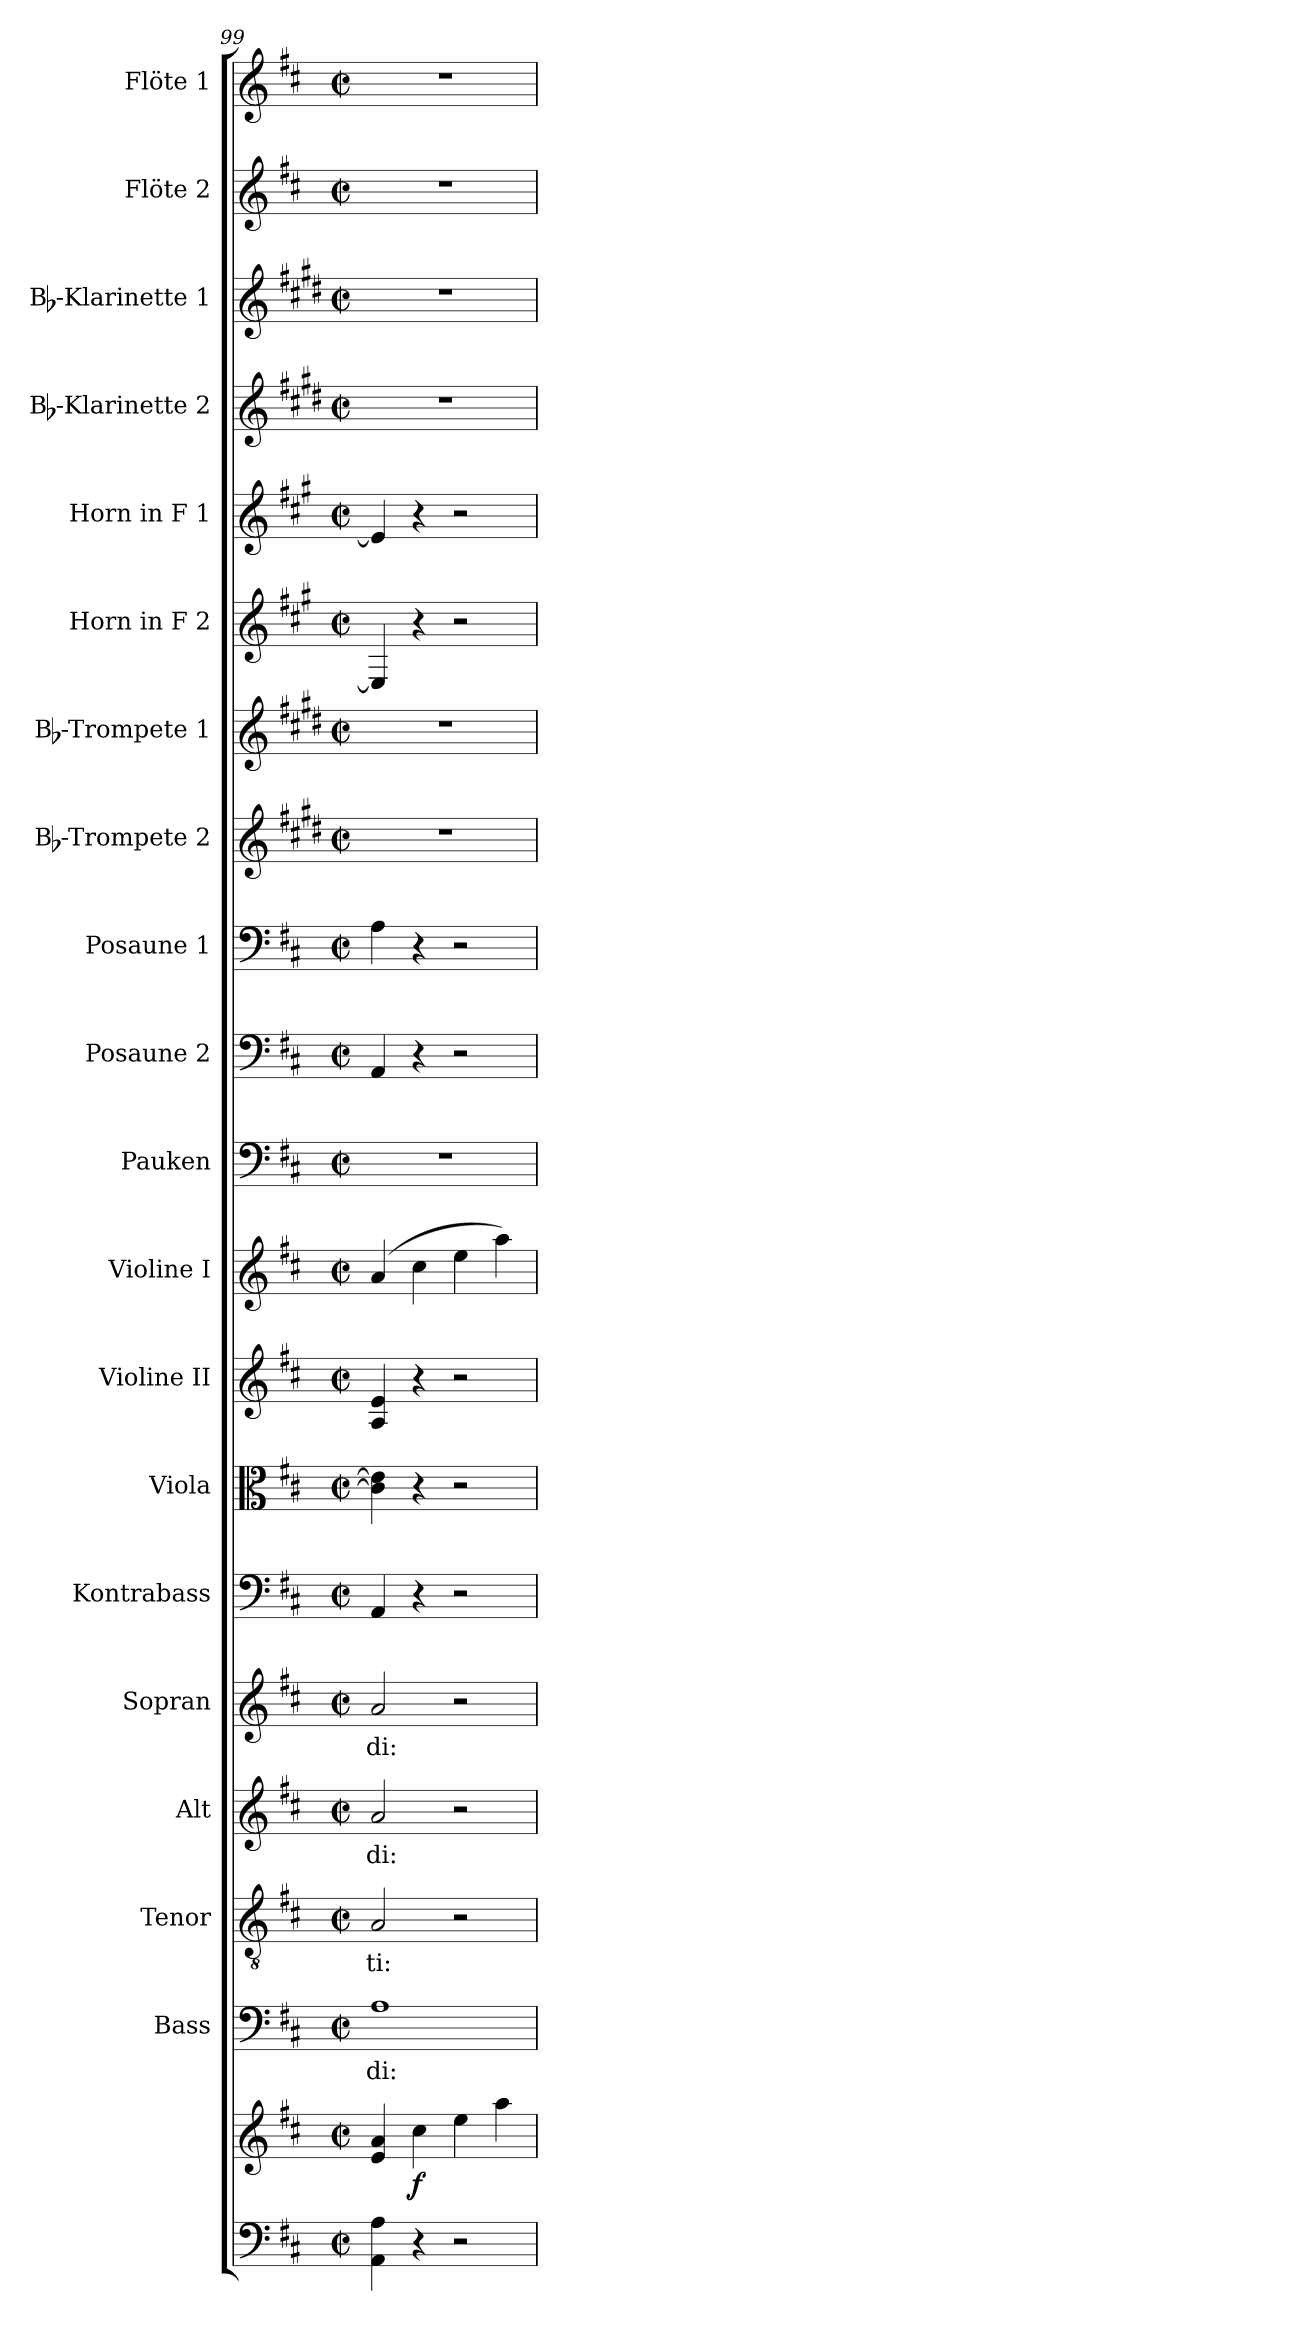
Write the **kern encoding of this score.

**kern	**kern	**dynam	**kern	**text	**kern	**text	**kern	**text	**kern	**text	**kern	**kern	**kern	**kern	**kern	**kern	**kern	**kern	**kern	**kern	**kern	**kern	**kern	**kern	**kern
*part20	*part20	*part20	*part19	*part19	*part18	*part18	*part17	*part17	*part16	*part16	*part15	*part14	*part13	*part12	*part11	*part10	*part9	*part8	*part7	*part6	*part5	*part4	*part3	*part2	*part1
*staff21	*staff20	*staff20/21	*staff19	*staff19	*staff18	*staff18	*staff17	*staff17	*staff16	*staff16	*staff15	*staff14	*staff13	*staff12	*staff11	*staff10	*staff9	*staff8	*staff7	*staff6	*staff5	*staff4	*staff3	*staff2	*staff1
*	*	*	*I"Bass	*	*I"Tenor	*	*I"Alt	*	*I"Sopran	*	*I"Kontrabass	*I"Viola	*I"Violine II	*I"Violine I	*I"Pauken	*I"Posaune 2	*I"Posaune 1	*I"Bb-Trompete 2	*I"Bb-Trompete 1	*I"Horn in F 2	*I"Horn in F 1	*I"Bb-Klarinette 2	*I"Bb-Klarinette 1	*I"Flöte 2	*I"Flöte 1
*	*	*	*I'B.	*	*I'T.	*	*I'A.	*	*I'S.	*	*I'Kb.	*I'Vla.	*I'Vl. II	*I'Vl. I	*I'Pk.	*I'Pos. 2	*I'Pos. 1	*I'Bb Trp. 2	*I'Bb Trp. 1	*	*	*I'Bb Kl. 2	*I'Bb Kl. 1	*I'Fl. 2	*I'Fl. 1
*clefF4	*clefG2	*	*clefF4	*	*clefGv2	*	*clefG2	*	*clefG2	*	*clefF4	*clefC3	*clefG2	*clefG2	*clefF4	*clefF4	*clefF4	*clefG2	*clefG2	*clefG2	*clefG2	*clefG2	*clefG2	*clefG2	*clefG2
*	*	*	*	*	*	*	*	*	*	*	*ITrd7c12	*	*	*	*	*	*	*ITrd1c2	*ITrd1c2	*ITrd4c7	*ITrd4c7	*ITrd1c2	*ITrd1c2	*	*
*k[f#c#]	*k[f#c#]	*	*k[f#c#]	*	*k[f#c#]	*	*k[f#c#]	*	*k[f#c#]	*	*k[f#c#]	*k[f#c#]	*k[f#c#]	*k[f#c#]	*k[f#c#]	*k[f#c#]	*k[f#c#]	*k[f#c#]	*k[f#c#]	*k[f#c#]	*k[f#c#]	*k[f#c#]	*k[f#c#]	*k[f#c#]	*k[f#c#]
*D:	*D:	*	*D:	*	*D:	*	*D:	*	*D:	*	*D:	*D:	*D:	*D:	*D:	*D:	*D:	*D:	*D:	*D:	*D:	*D:	*D:	*D:	*D:
*M2/2	*M2/2	*	*M2/2	*	*M2/2	*	*M2/2	*	*M2/2	*	*M2/2	*M2/2	*M2/2	*M2/2	*M2/2	*M2/2	*M2/2	*M2/2	*M2/2	*M2/2	*M2/2	*M2/2	*M2/2	*M2/2	*M2/2
*met(c|)	*met(c|)	*	*met(c|)	*	*met(c|)	*	*met(c|)	*	*met(c|)	*	*met(c|)	*met(c|)	*met(c|)	*met(c|)	*met(c|)	*met(c|)	*met(c|)	*met(c|)	*met(c|)	*met(c|)	*met(c|)	*met(c|)	*met(c|)	*met(c|)	*met(c|)
=99	=99	=99	=99	=99	=99	=99	=99	=99	=99	=99	=99	=99	=99	=99	=99	=99	=99	=99	=99	=99	=99	=99	=99	=99	=99
!	!	!	!	!LO:LY:b	!	!LO:LY:b	!	!LO:LY:b	!	!LO:LY:b	!	!	!	!	!	!	!	!	!	!	!	!	!	!	!
4AA\ 4A\	4e/ 4a/	.	1A	-di:	2A/	-ti:	2a/	-di:	2a/	-di:	4AAA/	4c#\] 4e\]	4A/ 4e/	(4a/	1r	4AA/	4A\	1r	1r	4AA/]	4A/]	1r	1r	1r	1r
!	!	!LO:DY:b	!	!	!	!	!	!	!	!	!	!	!	!	!	!	!	!	!	!	!	!	!	!	!
4r	4cc#\	f	.	.	.	.	.	.	.	.	4r	4r	4r	4cc#\	.	4r	4r	.	.	4r	4r	.	.	.	.
2r	4ee\	.	.	.	2r	.	2r	.	2r	.	2r	2r	2r	4ee\	.	2r	2r	.	.	2r	2r	.	.	.	.
.	4aa\	.	.	.	.	.	.	.	.	.	.	.	.	4aa\)	.	.	.	.	.	.	.	.	.	.	.
=	=	=	=	=	=	=	=	=	=	=	=	=	=	=	=	=	=	=	=	=	=	=	=	=	=
*-	*-	*-	*-	*-	*-	*-	*-	*-	*-	*-	*-	*-	*-	*-	*-	*-	*-	*-	*-	*-	*-	*-	*-	*-	*-
